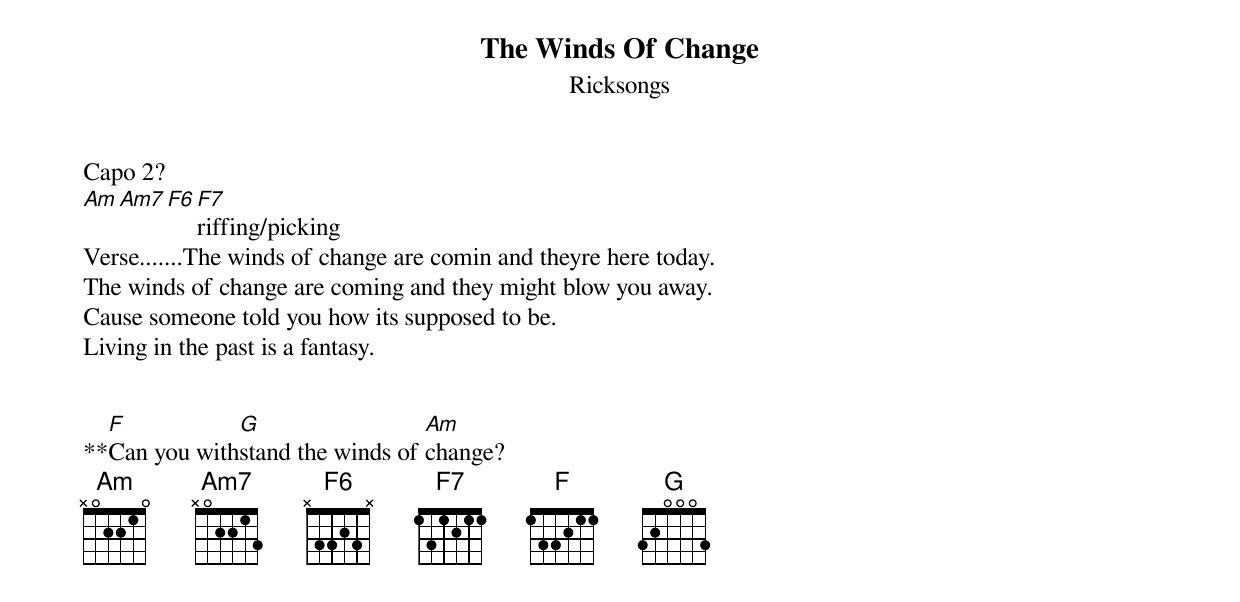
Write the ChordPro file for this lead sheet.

{title: The Winds Of Change}
{subtitle:Ricksongs}
Capo 2?
[Am][Am7][F6][F7]riffing/picking
Verse.......The winds of change are comin and theyre here today.
The winds of change are coming and they might blow you away.
Cause someone told you how its supposed to be.
Living in the past is a fantasy.


**[F]Can you with[G]stand the winds of [Am]change?
